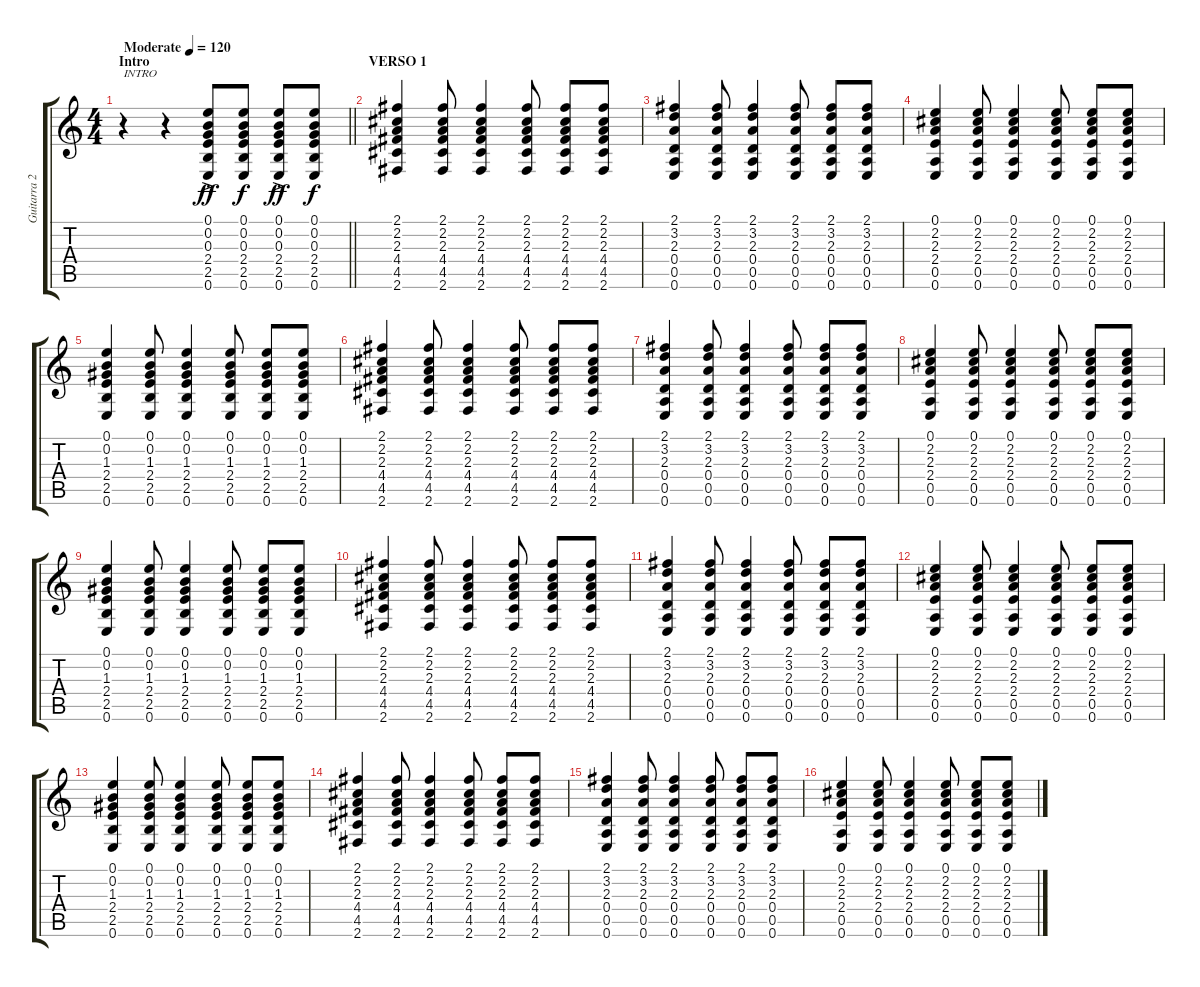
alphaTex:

\track ("Guitarra 2" "Guitarra 2") {instrument acousticguitarsteel}
\staff {score tabs}
\tuning (E4 B3 G3 D3 A2 E2) {hide}
\ts (4 4)
\section ("" "Intro")
\tempo (120 "Moderate")
\clef g2
\barLineRight lightlight
\ks c
r.4{txt "INTRO" dy ff instrument acousticguitarsteel} r.4 (0.1{ac} 0.2{ac} 0.3{ac} 2.4{ac} 2.5{ac} 0.6{ac}).8 (0.1 0.2 0.3 2.4 2.5 0.6).8{dy f} (0.1{ac} 0.2{ac} 0.3{ac} 2.4{ac} 2.5{ac} 0.6{ac}).8{dy ff} (0.1 0.2 0.3 2.4 2.5 0.6).8{dy f} |
\section ("" "VERSO 1")
(2.1 2.2 2.3 4.4 4.5 2.6).4 (2.1 2.2 2.3 4.4 4.5 2.6).8 (2.1 2.2 2.3 4.4 4.5 2.6).4 (2.1 2.2 2.3 4.4 4.5 2.6).8 (2.1 2.2 2.3 4.4 4.5 2.6).8 (2.1 2.2 2.3 4.4 4.5 2.6).8 |
(2.1 3.2 2.3 0.4 0.5 0.6).4 (2.1 3.2 2.3 0.4 0.5 0.6).8 (2.1 3.2 2.3 0.4 0.5 0.6).4 (2.1 3.2 2.3 0.4 0.5 0.6).8 (2.1 3.2 2.3 0.4 0.5 0.6).8 (2.1 3.2 2.3 0.4 0.5 0.6).8 |
(0.1 2.2 2.3 2.4 0.5 0.6).4 (0.1 2.2 2.3 2.4 0.5 0.6).8 (0.1 2.2 2.3 2.4 0.5 0.6).4 (0.1 2.2 2.3 2.4 0.5 0.6).8 (0.1 2.2 2.3 2.4 0.5 0.6).8 (0.1 2.2 2.3 2.4 0.5 0.6).8 |
(0.1 0.2 1.3 2.4 2.5 0.6).4 (0.1 0.2 1.3 2.4 2.5 0.6).8 (0.1 0.2 1.3 2.4 2.5 0.6).4 (0.1 0.2 1.3 2.4 2.5 0.6).8 (0.1 0.2 1.3 2.4 2.5 0.6).8 (0.1 0.2 1.3 2.4 2.5 0.6).8 |
(2.1 2.2 2.3 4.4 4.5 2.6).4 (2.1 2.2 2.3 4.4 4.5 2.6).8 (2.1 2.2 2.3 4.4 4.5 2.6).4 (2.1 2.2 2.3 4.4 4.5 2.6).8 (2.1 2.2 2.3 4.4 4.5 2.6).8 (2.1 2.2 2.3 4.4 4.5 2.6).8 |
(2.1 3.2 2.3 0.4 0.5 0.6).4 (2.1 3.2 2.3 0.4 0.5 0.6).8 (2.1 3.2 2.3 0.4 0.5 0.6).4 (2.1 3.2 2.3 0.4 0.5 0.6).8 (2.1 3.2 2.3 0.4 0.5 0.6).8 (2.1 3.2 2.3 0.4 0.5 0.6).8 |
(0.1 2.2 2.3 2.4 0.5 0.6).4 (0.1 2.2 2.3 2.4 0.5 0.6).8 (0.1 2.2 2.3 2.4 0.5 0.6).4 (0.1 2.2 2.3 2.4 0.5 0.6).8 (0.1 2.2 2.3 2.4 0.5 0.6).8 (0.1 2.2 2.3 2.4 0.5 0.6).8 |
(0.1 0.2 1.3 2.4 2.5 0.6).4 (0.1 0.2 1.3 2.4 2.5 0.6).8 (0.1 0.2 1.3 2.4 2.5 0.6).4 (0.1 0.2 1.3 2.4 2.5 0.6).8 (0.1 0.2 1.3 2.4 2.5 0.6).8 (0.1 0.2 1.3 2.4 2.5 0.6).8 |
(2.1 2.2 2.3 4.4 4.5 2.6).4 (2.1 2.2 2.3 4.4 4.5 2.6).8 (2.1 2.2 2.3 4.4 4.5 2.6).4 (2.1 2.2 2.3 4.4 4.5 2.6).8 (2.1 2.2 2.3 4.4 4.5 2.6).8 (2.1 2.2 2.3 4.4 4.5 2.6).8 |
(2.1 3.2 2.3 0.4 0.5 0.6).4 (2.1 3.2 2.3 0.4 0.5 0.6).8 (2.1 3.2 2.3 0.4 0.5 0.6).4 (2.1 3.2 2.3 0.4 0.5 0.6).8 (2.1 3.2 2.3 0.4 0.5 0.6).8 (2.1 3.2 2.3 0.4 0.5 0.6).8 |
(0.1 2.2 2.3 2.4 0.5 0.6).4 (0.1 2.2 2.3 2.4 0.5 0.6).8 (0.1 2.2 2.3 2.4 0.5 0.6).4 (0.1 2.2 2.3 2.4 0.5 0.6).8 (0.1 2.2 2.3 2.4 0.5 0.6).8 (0.1 2.2 2.3 2.4 0.5 0.6).8 |
(0.1 0.2 1.3 2.4 2.5 0.6).4 (0.1 0.2 1.3 2.4 2.5 0.6).8 (0.1 0.2 1.3 2.4 2.5 0.6).4 (0.1 0.2 1.3 2.4 2.5 0.6).8 (0.1 0.2 1.3 2.4 2.5 0.6).8 (0.1 0.2 1.3 2.4 2.5 0.6).8 |
(2.1 2.2 2.3 4.4 4.5 2.6).4 (2.1 2.2 2.3 4.4 4.5 2.6).8 (2.1 2.2 2.3 4.4 4.5 2.6).4 (2.1 2.2 2.3 4.4 4.5 2.6).8 (2.1 2.2 2.3 4.4 4.5 2.6).8 (2.1 2.2 2.3 4.4 4.5 2.6).8 |
(2.1 3.2 2.3 0.4 0.5 0.6).4 (2.1 3.2 2.3 0.4 0.5 0.6).8 (2.1 3.2 2.3 0.4 0.5 0.6).4 (2.1 3.2 2.3 0.4 0.5 0.6).8 (2.1 3.2 2.3 0.4 0.5 0.6).8 (2.1 3.2 2.3 0.4 0.5 0.6).8 |
(0.1 2.2 2.3 2.4 0.5 0.6).4 (0.1 2.2 2.3 2.4 0.5 0.6).8 (0.1 2.2 2.3 2.4 0.5 0.6).4 (0.1 2.2 2.3 2.4 0.5 0.6).8 (0.1 2.2 2.3 2.4 0.5 0.6).8 (0.1 2.2 2.3 2.4 0.5 0.6).8
